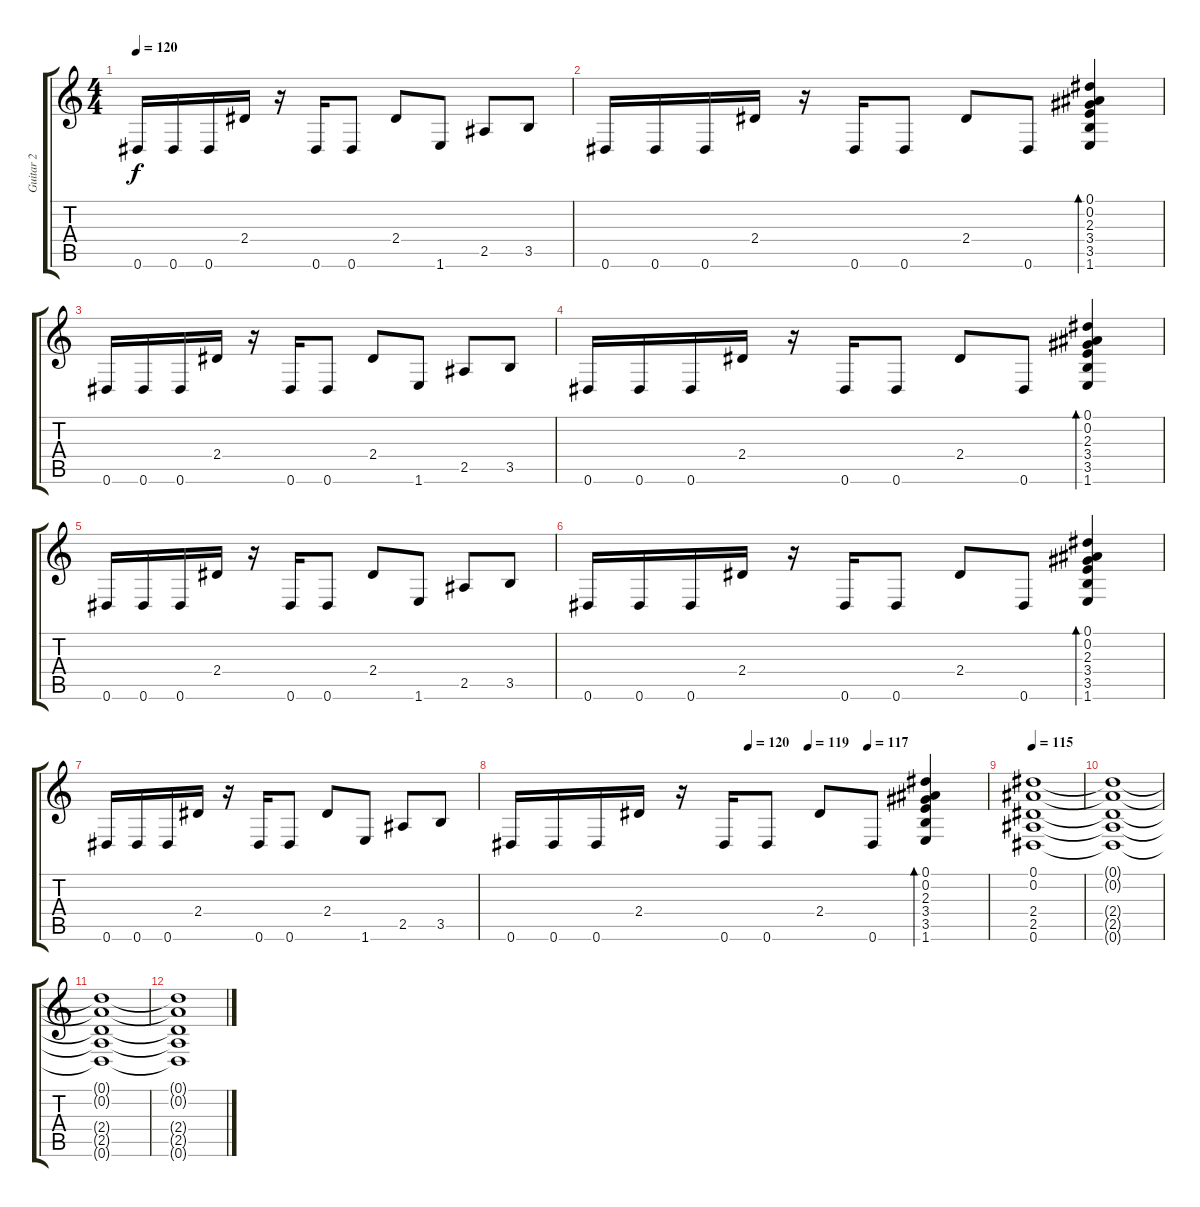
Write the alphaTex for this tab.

\track ("Guitar 2" "Guitar 2") {instrument overdrivenguitar}
\staff {score tabs}
\tuning (Eb4 Bb3 Gb3 Db3 Ab2 Eb2) {hide}
\ts (4 4)
\tempo 120
\clef g2
\ks c
0.6.16{dy f} 0.6.16 0.6.16 2.4.16 r.16 0.6.16 0.6.8 2.4.8 1.6.8 2.5.8 3.5.8 |
0.6.16 0.6.16 0.6.16 2.4.16 r.16 0.6.16 0.6.8 2.4.8 0.6.8 (0.1 0.2 2.3 3.4 3.5 1.6).4{bd 60} |
0.6.16 0.6.16 0.6.16 2.4.16 r.16 0.6.16 0.6.8 2.4.8 1.6.8 2.5.8 3.5.8 |
0.6.16 0.6.16 0.6.16 2.4.16 r.16 0.6.16 0.6.8 2.4.8 0.6.8 (0.1 0.2 2.3 3.4 3.5 1.6).4{bd 60} |
0.6.16 0.6.16 0.6.16 2.4.16 r.16 0.6.16 0.6.8 2.4.8 1.6.8 2.5.8 3.5.8 |
0.6.16 0.6.16 0.6.16 2.4.16 r.16 0.6.16 0.6.8 2.4.8 0.6.8 (0.1 0.2 2.3 3.4 3.5 1.6).4{bd 60} |
0.6.16 0.6.16 0.6.16 2.4.16 r.16 0.6.16 0.6.8 2.4.8 1.6.8 2.5.8 3.5.8 |
\tempo (120 0.5)
\tempo (119 0.625)
\tempo (117 0.75)
0.6.16 0.6.16 0.6.16 2.4.16 r.16 0.6.16 0.6.8 2.4.8 0.6.8 (0.1 0.2 2.3 3.4 3.5 1.6).4{bd 60} |
\tempo 115
(0.1 0.2 2.4 2.5 0.6).1 |
(0.1{t} 0.2{t} 2.4{t} 2.5{t} 0.6{t}).1 |
(0.1{t} 0.2{t} 2.4{t} 2.5{t} 0.6{t}).1 |
(0.1{t} 0.2{t} 2.4{t} 2.5{t} 0.6{t}).1
